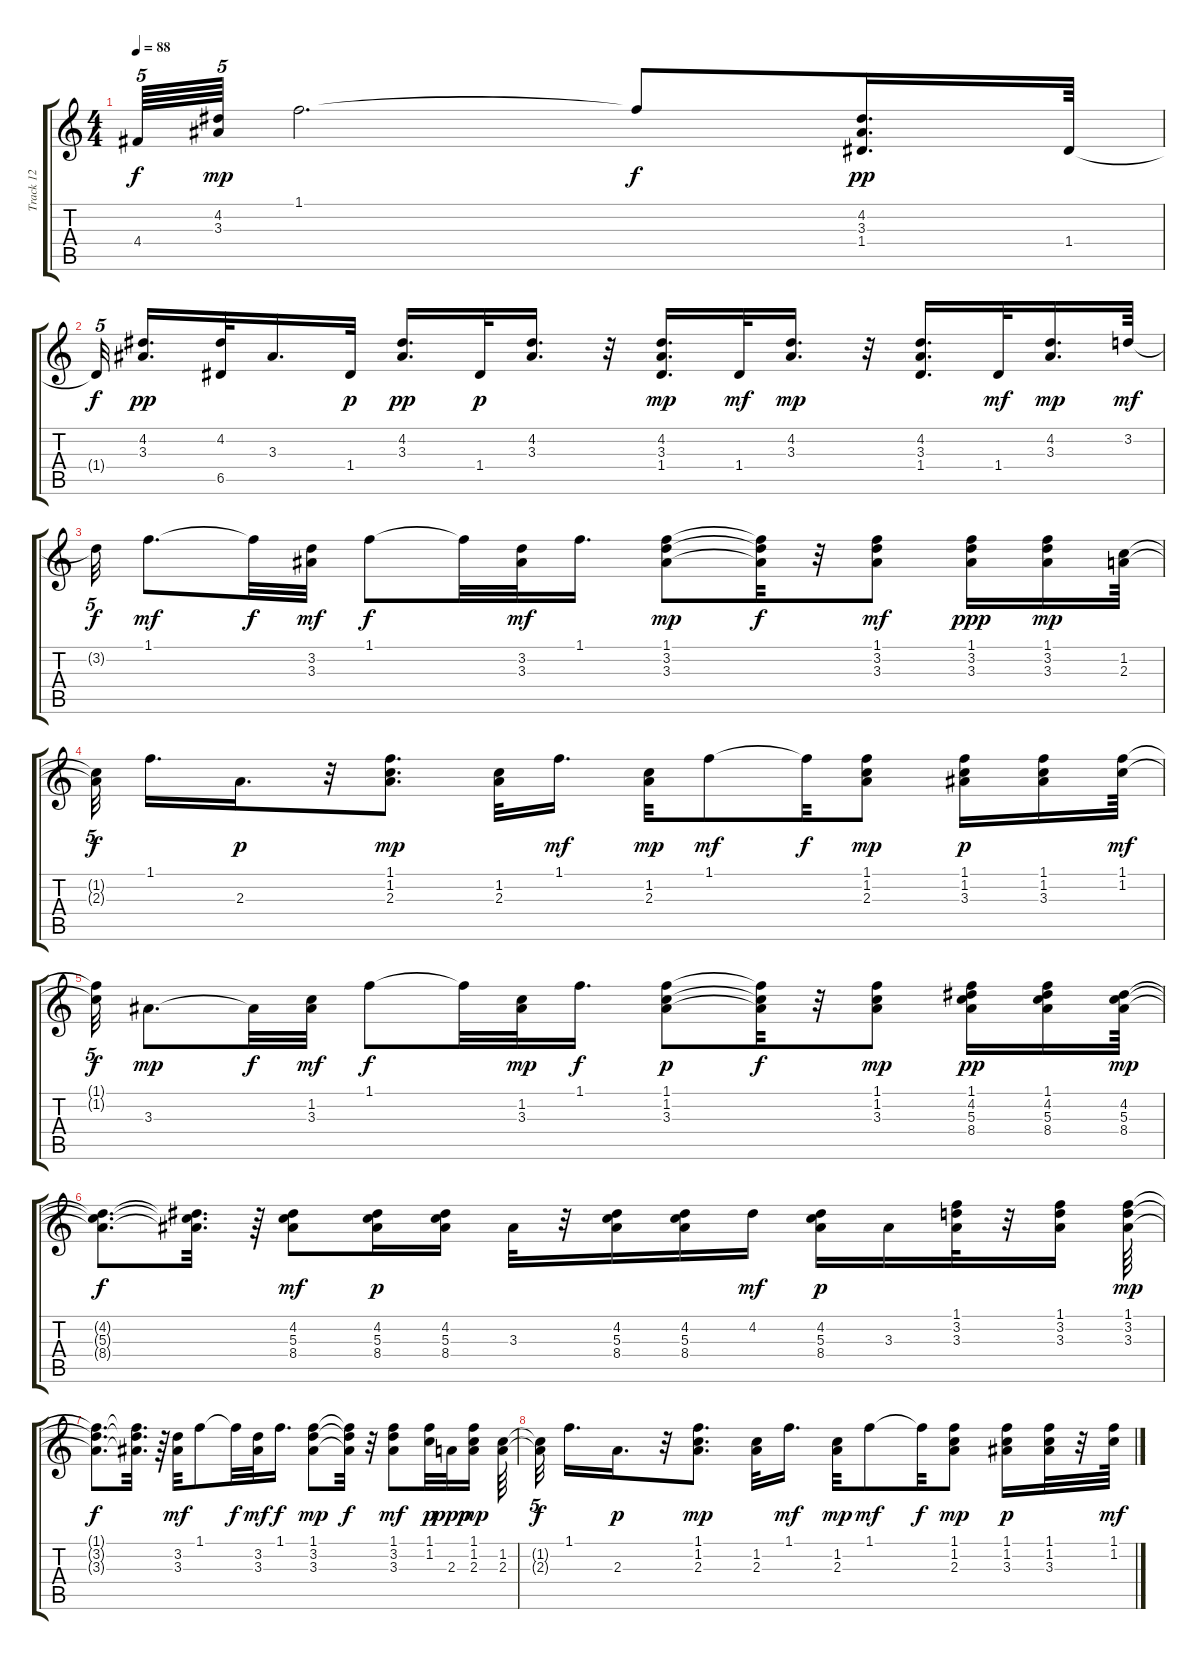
\track ("Track 12" "Track 12") {instrument acousticguitarsteel}
\staff {score tabs}
\tuning (E4 B3 G3 D3 A2 E2) {hide}
\ts (4 4)
\tempo 88
\clef g2
\ks c
4.4{t}.64{tu (5 4) dy f} (4.2 3.3).64{tu (5 4) dy mp} 1.1.2{d} 1.1{t}.8{dy f} (4.2 3.3 1.4).16{d dy pp} 1.4.64 |
1.4{t}.32{tu (5 4) dy f beam splitsecondary} (4.2 3.3).16{d dy pp} (4.2 6.5).32 3.3.16{d} 1.4.32{dy p} (4.2 3.3).16{d dy pp} 1.4.32{dy p} (4.2 3.3).16{d} r.32 (4.2 3.3 1.4).16{d dy mp} 1.4.32{dy mf} (4.2 3.3).16{d dy mp} r.32 (4.2 3.3 1.4).16{d} 1.4.32{dy mf} (4.2 3.3).16{d dy mp} 3.2.64{dy mf} |
3.2{t}.32{tu (5 4) dy f} 1.1.8{d dy mf} 1.1{t}.32{dy f} (3.2 3.3).32{dy mf} 1.1.8{dy f} 1.1{t}.32 (3.2 3.3).32{dy mf} 1.1.16{d} (1.1 3.2 3.3).8{dy mp} (1.1{t} 3.2{t} 3.3{t}).32{dy f} r.32 (1.1 3.2 3.3).8{dy mf} (1.1 3.2 3.3).16{dy ppp} (1.1 3.2 3.3).16{dy mp} (1.2 2.3).64 |
(1.2{t} 2.3{t}).32{tu (5 4) dy f beam splitsecondary} 1.1.16{d} 2.3.16{d dy p} r.32 (1.1 1.2 2.3).8{d dy mp} (1.2 2.3).32 1.1.16{d dy mf} (1.2 2.3).32{dy mp} 1.1.8{dy mf} 1.1{t}.32{dy f} (1.1 1.2 2.3).8{dy mp} (1.1 1.2 3.3).16{dy p} (1.1 1.2 3.3).16 (1.1 1.2).64{dy mf} |
(1.1{t} 1.2{t}).32{tu (5 4) dy f} 3.3.8{d dy mp} 3.3{t}.32{dy f} (1.2 3.3).32{dy mf} 1.1.8{dy f} 1.1{t}.32 (1.2 3.3).32{dy mp} 1.1.16{d dy f} (1.1 1.2 3.3).8{dy p} (1.1{t} 1.2{t} 3.3{t}).32{dy f} r.32 (1.1 1.2 3.3).8{dy mp} (1.1 4.2 5.3 8.4).16{dy pp} (1.1 4.2 5.3 8.4).16 (4.2 5.3 8.4).64{dy mp} |
(4.2{t} 5.3{t} 8.4{t}).8{d dy f} (4.2{t} 5.3{t} 8.4{t}).32{d} r.64 (4.2 5.3 8.4).8{dy mf} (4.2 5.3 8.4).16{dy p} (4.2 5.3 8.4).16 3.3.32 r.32 (4.2 5.3 8.4).16 (4.2 5.3 8.4).16 4.2.16{dy mf} (4.2 5.3 8.4).16{dy p} 3.3.16 (1.1 3.2 3.3).32 r.32 (1.1 3.2 3.3).16 (1.1 3.2 3.3).64{dy mp} |
(1.1{t} 3.2{t} 3.3{t}).8{d dy f} (1.1{t} 3.2{t} 3.3{t}).32{d} r.64 (3.2 3.3).32{dy mf} 1.1.8 1.1{t}.32{dy f} (3.2 3.3).32{dy mf} 1.1.16{d dy f} (1.1 3.2 3.3).8{dy mp} (1.1{t} 3.2{t} 3.3{t}).32{dy f} r.32 (1.1 3.2 3.3).8{dy mf} (1.1 1.2).32{dy p} 2.3.32{dy ppp} (1.1 1.2 2.3).16{dy mp} (1.2 2.3).64 |
(1.2{t} 2.3{t}).32{tu (5 4) dy f beam splitsecondary} 1.1.16{d} 2.3.16{d dy p} r.32 (1.1 1.2 2.3).8{d dy mp} (1.2 2.3).32 1.1.16{d dy mf} (1.2 2.3).32{dy mp} 1.1.8{dy mf} 1.1{t}.32{dy f} (1.1 1.2 2.3).8{dy mp} (1.1 1.2 3.3).16{dy p} (1.1 1.2 3.3).32 r.32 (1.1 1.2).64{dy mf}
